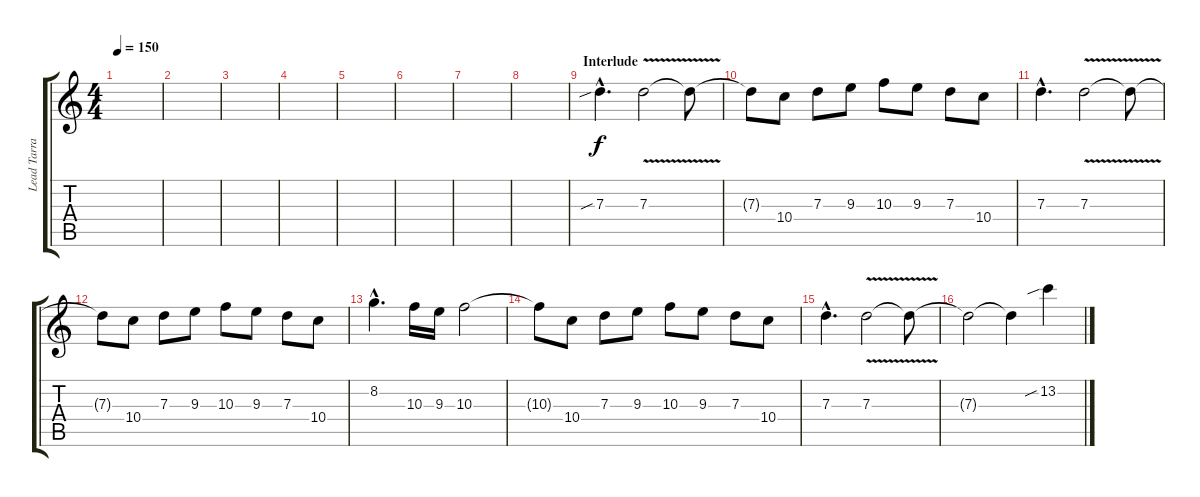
\track ("Lead Tarra" "Lead Tarra") {instrument distortionguitar}
\staff {score tabs}
\tuning (E4 B3 G3 D3 A2 E2) {hide}
\ts (4 4)
\tempo 150
\clef g2
\ks c
|
|
|
|
|
|
|
|
\section ("" "Interlude")
7.3{sib hac}.4{d} 7.3{v}.2 7.3{t}.8 |
7.3{t}.8 10.4.8 7.3.8 9.3.8 10.3.8 9.3.8 7.3.8 10.4.8 |
7.3{hac}.4{d} 7.3{v}.2 7.3{t}.8 |
7.3{t}.8 10.4.8 7.3.8 9.3.8 10.3.8 9.3.8 7.3.8 10.4.8 |
8.2{hac}.4{d} 10.3.16 9.3.16 10.3.2 |
10.3{t}.8 10.4.8 7.3.8 9.3.8 10.3.8 9.3.8 7.3.8 10.4.8 |
7.3{hac}.4{d} 7.3{v}.2 7.3{t}.8 |
7.3{t}.2 7.3{t}.4 13.2{sib}.4
